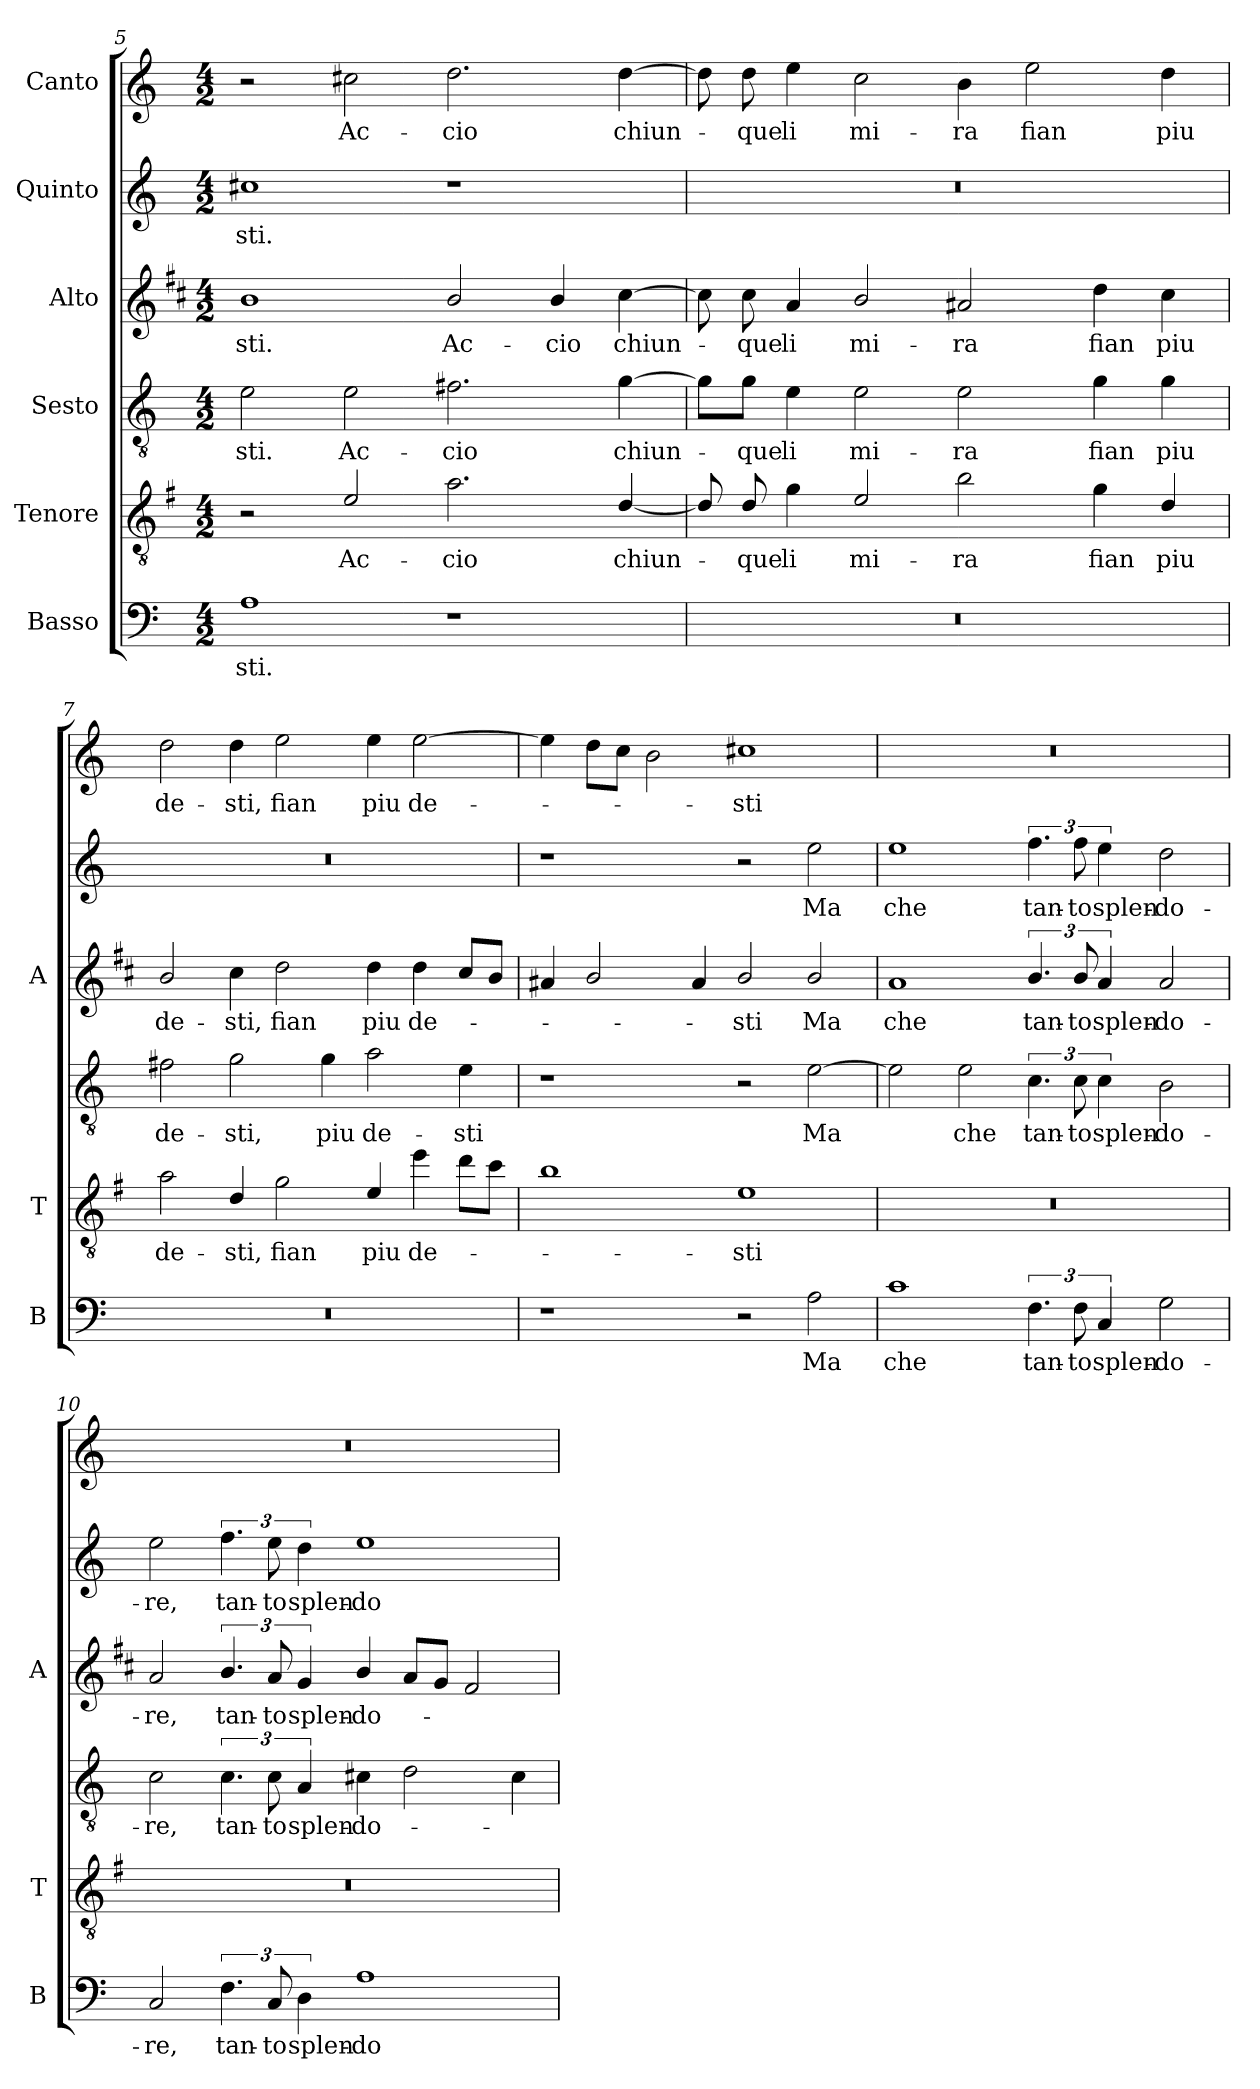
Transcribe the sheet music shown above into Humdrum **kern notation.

**kern	**text	**kern	**text	**kern	**text	**kern	**text	**kern	**text	**kern	**text
*part6	*part6	*part5	*part5	*part4	*part4	*part3	*part3	*part2	*part2	*part1	*part1
*staff6	*staff6	*staff5	*staff5	*staff4	*staff4	*staff3	*staff3	*staff2	*staff2	*staff1	*staff1
*I"Basso	*	*I"Tenore	*	*I"Sesto	*	*I"Alto	*	*I"Quinto	*	*I"Canto	*
*I'B	*	*I'T	*	*	*	*I'A	*	*	*	*	*
*clefF4	*	*clefGv2	*	*clefGv2	*	*clefG2	*	*clefG2	*	*clefG2	*
*	*	*ITrd4c7	*	*	*	*ITrd1c2	*	*	*	*	*
*k[]	*	*k[]	*	*k[]	*	*k[]	*	*k[]	*	*k[]	*
*C:	*	*C:	*	*C:	*	*C:	*	*C:	*	*C:	*
*M4/2	*	*M4/2	*	*M4/2	*	*M4/2	*	*M4/2	*	*M4/2	*
=5	=5	=5	=5	=5	=5	=5	=5	=5	=5	=5	=5
!	!LO:LY:b	!	!	!	!LO:LY:b	!	!LO:LY:b	!	!LO:LY:b	!	!
1A	-sti.	2r	.	2e\	-sti.	1a	-sti.	1cc#X	-sti.	2r	.
!	!	!	!LO:LY:b	!	!LO:LY:b	!	!	!	!	!	!LO:LY:b
.	.	2A/	Ac-	2e\	Ac-	.	.	.	.	2cc#X\	Ac-
!	!	!	!LO:LY:b	!	!LO:LY:b	!	!LO:LY:b	!	!	!	!LO:LY:b
1r	.	2.d\	-cio	2.f#X\	-cio	2a/	Ac-	1r	.	2.dd\	-cio
!	!	!	!	!	!	!	!LO:LY:b	!	!	!	!
.	.	.	.	.	.	4a/	-cio	.	.	.	.
!	!	!	!LO:LY:b	!	!LO:LY:b	!	!LO:LY:b	!	!	!	!LO:LY:b
.	.	[4G/	chiun-	[4g\	chiun-	[4b\	chiun-	.	.	[4dd\	chiun-
=6	=6	=6	=6	=6	=6	=6	=6	=6	=6	=6	=6
0r	.	8G/]	.	8g\L]	.	8b\]	.	0r	.	8dd\]	.
!	!	!	!LO:LY:b	!	!LO:LY:b	!	!LO:LY:b	!	!	!	!LO:LY:b
.	.	8G/	-que	8g\J	-que	8b\	-que	.	.	8dd\	-que
!	!	!	!LO:LY:b	!	!LO:LY:b	!	!LO:LY:b	!	!	!	!LO:LY:b
.	.	4c\	li	4e\	li	4g/	li	.	.	4ee\	li
!	!	!	!LO:LY:b	!	!LO:LY:b	!	!LO:LY:b	!	!	!	!LO:LY:b
.	.	2A/	mi-	2e\	mi-	2a/	mi-	.	.	2cc\	mi-
!	!	!	!LO:LY:b	!	!LO:LY:b	!	!LO:LY:b	!	!	!	!LO:LY:b
.	.	2e\	-ra	2e\	-ra	2g#X/	-ra	.	.	4b\	-ra
!	!	!	!	!	!	!	!	!	!	!	!LO:LY:b
.	.	.	.	.	.	.	.	.	.	2ee\	fian
!	!	!	!LO:LY:b	!	!LO:LY:b	!	!LO:LY:b	!	!	!	!
.	.	4c\	fian	4g\	fian	4cc\	fian	.	.	.	.
!	!	!	!LO:LY:b	!	!LO:LY:b	!	!LO:LY:b	!	!	!	!LO:LY:b
.	.	4G/	piu	4g\	piu	4b\	piu	.	.	4dd\	piu
=7	=7	=7	=7	=7	=7	=7	=7	=7	=7	=7	=7
!	!	!	!LO:LY:b	!	!LO:LY:b	!	!LO:LY:b	!	!	!	!LO:LY:b
0r	.	2d\	de-	2f#X\	de-	2a/	de-	0r	.	2dd\	de-
!	!	!	!LO:LY:b	!	!LO:LY:b	!	!LO:LY:b	!	!	!	!LO:LY:b
.	.	4G/	-sti,	2g\	-sti,	4b\	-sti,	.	.	4dd\	-sti,
!	!	!	!LO:LY:b	!	!	!	!LO:LY:b	!	!	!	!LO:LY:b
.	.	2c\	fian	.	.	2cc\	fian	.	.	2ee\	fian
!	!	!	!	!	!LO:LY:b	!	!	!	!	!	!
.	.	.	.	4g\	piu	.	.	.	.	.	.
!	!	!	!LO:LY:b	!	!LO:LY:b	!	!LO:LY:b	!	!	!	!LO:LY:b
.	.	4A/	piu	2a\	de-	4cc\	piu	.	.	4ee\	piu
!	!	!	!LO:LY:b	!	!	!	!LO:LY:b	!	!	!	!LO:LY:b
.	.	4a\	de-	.	.	4cc\	de-	.	.	[2ee\	de-
!	!	!	!	!	!LO:LY:b	!	!	!	!	!	!
.	.	8g\L	.	4e\	-sti	8b/L	.	.	.	.	.
.	.	8f\J	.	.	.	8a/J	.	.	.	.	.
!!LO:PB:g=z
=8	=8	=8	=8	=8	=8	=8	=8	=8	=8	=8	=8
1r	.	1e	.	1r	.	4g#X/	.	1r	.	4ee\]	.
.	.	.	.	.	.	2a/	.	.	.	8dd\L	.
.	.	.	.	.	.	.	.	.	.	8cc\J	.
.	.	.	.	.	.	.	.	.	.	2b\	.
.	.	.	.	.	.	4g#/	.	.	.	.	.
!	!	!	!LO:LY:b	!	!	!	!LO:LY:b	!	!	!	!LO:LY:b
2r	.	1A	-sti	2r	.	2a/	-sti	2r	.	1cc#X	-sti
!	!LO:LY:b	!	!	!	!LO:LY:b	!	!LO:LY:b	!	!LO:LY:b	!	!
2A\	Ma	.	.	[2e\	Ma	2a/	Ma	2ee\	Ma	.	.
=9	=9	=9	=9	=9	=9	=9	=9	=9	=9	=9	=9
!	!LO:LY:b	!	!	!	!	!	!LO:LY:b	!	!LO:LY:b	!	!
1c	che	0r	.	2e\]	.	1g	che	1ee	che	0r	.
!	!	!	!	!	!LO:LY:b	!	!	!	!	!	!
.	.	.	.	2e\	che	.	.	.	.	.	.
!	!LO:LY:b	!	!	!	!LO:LY:b	!	!LO:LY:b	!	!LO:LY:b	!	!
6.F\	tan-	.	.	6.c\	tan-	6.a/	tan-	6.ff\	tan-	.	.
!	!LO:LY:b	!	!	!	!LO:LY:b	!	!LO:LY:b	!	!LO:LY:b	!	!
12F\	-to	.	.	12c\	-to	12a/	-to	12ff\	-to	.	.
!	!LO:LY:b	!	!	!	!LO:LY:b	!	!LO:LY:b	!	!LO:LY:b	!	!
6C/	splen-	.	.	6c\	splen-	6g/	splen-	6ee\	splen-	.	.
!	!LO:LY:b	!	!	!	!LO:LY:b	!	!LO:LY:b	!	!LO:LY:b	!	!
2G\	-do-	.	.	2B\	-do-	2g/	-do-	2dd\	-do-	.	.
=10	=10	=10	=10	=10	=10	=10	=10	=10	=10	=10	=10
!	!LO:LY:b	!	!	!	!LO:LY:b	!	!LO:LY:b	!	!LO:LY:b	!	!
2C/	-re,	0r	.	2c\	-re,	2g/	-re,	2ee\	-re,	0r	.
!	!LO:LY:b	!	!	!	!LO:LY:b	!	!LO:LY:b	!	!LO:LY:b	!	!
6.F\	tan-	.	.	6.c\	tan-	6.a/	tan-	6.ff\	tan-	.	.
!	!LO:LY:b	!	!	!	!LO:LY:b	!	!LO:LY:b	!	!LO:LY:b	!	!
12C/	-to	.	.	12c\	-to	12g/	-to	12ee\	-to	.	.
!	!LO:LY:b	!	!	!	!LO:LY:b	!	!LO:LY:b	!	!LO:LY:b	!	!
6D\	splen-	.	.	6A/	splen-	6f/	splen-	6dd\	splen-	.	.
!	!LO:LY:b	!	!	!	!LO:LY:b	!	!LO:LY:b	!	!LO:LY:b	!	!
1A	-do-	.	.	4c#X\	-do-	4a/	-do-	1ee	-do-	.	.
.	.	.	.	2d\	.	8g/L	.	.	.	.	.
.	.	.	.	.	.	8f/J	.	.	.	.	.
.	.	.	.	.	.	2e/	.	.	.	.	.
.	.	.	.	4c#\	.	.	.	.	.	.	.
=	=	=	=	=	=	=	=	=	=	=	=
*-	*-	*-	*-	*-	*-	*-	*-	*-	*-	*-	*-
